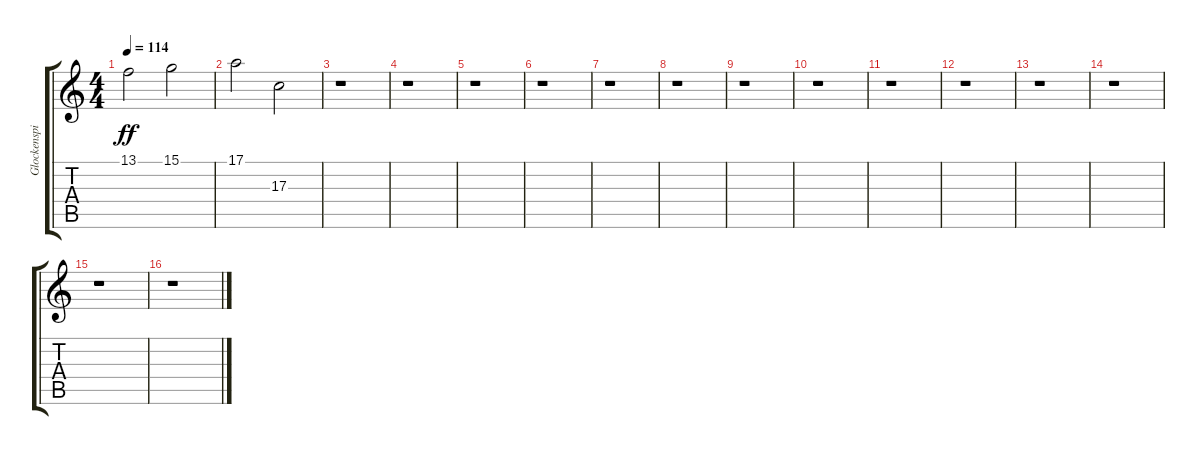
\track ("Glockenspiel" "Glockenspi") {instrument glockenspiel}
\staff {score tabs}
\tuning (E4 B3 G3 D3 A2 E2) {hide}
\ts (4 4)
\tempo 114
\clef g2
\ks c
13.1.2{dy ff} 15.1.2 |
17.1.2 17.3.2 |
r.1 |
r.1 |
r.1 |
r.1 |
r.1 |
r.1 |
r.1 |
r.1 |
r.1 |
r.1 |
r.1 |
r.1 |
r.1 |
r.1
